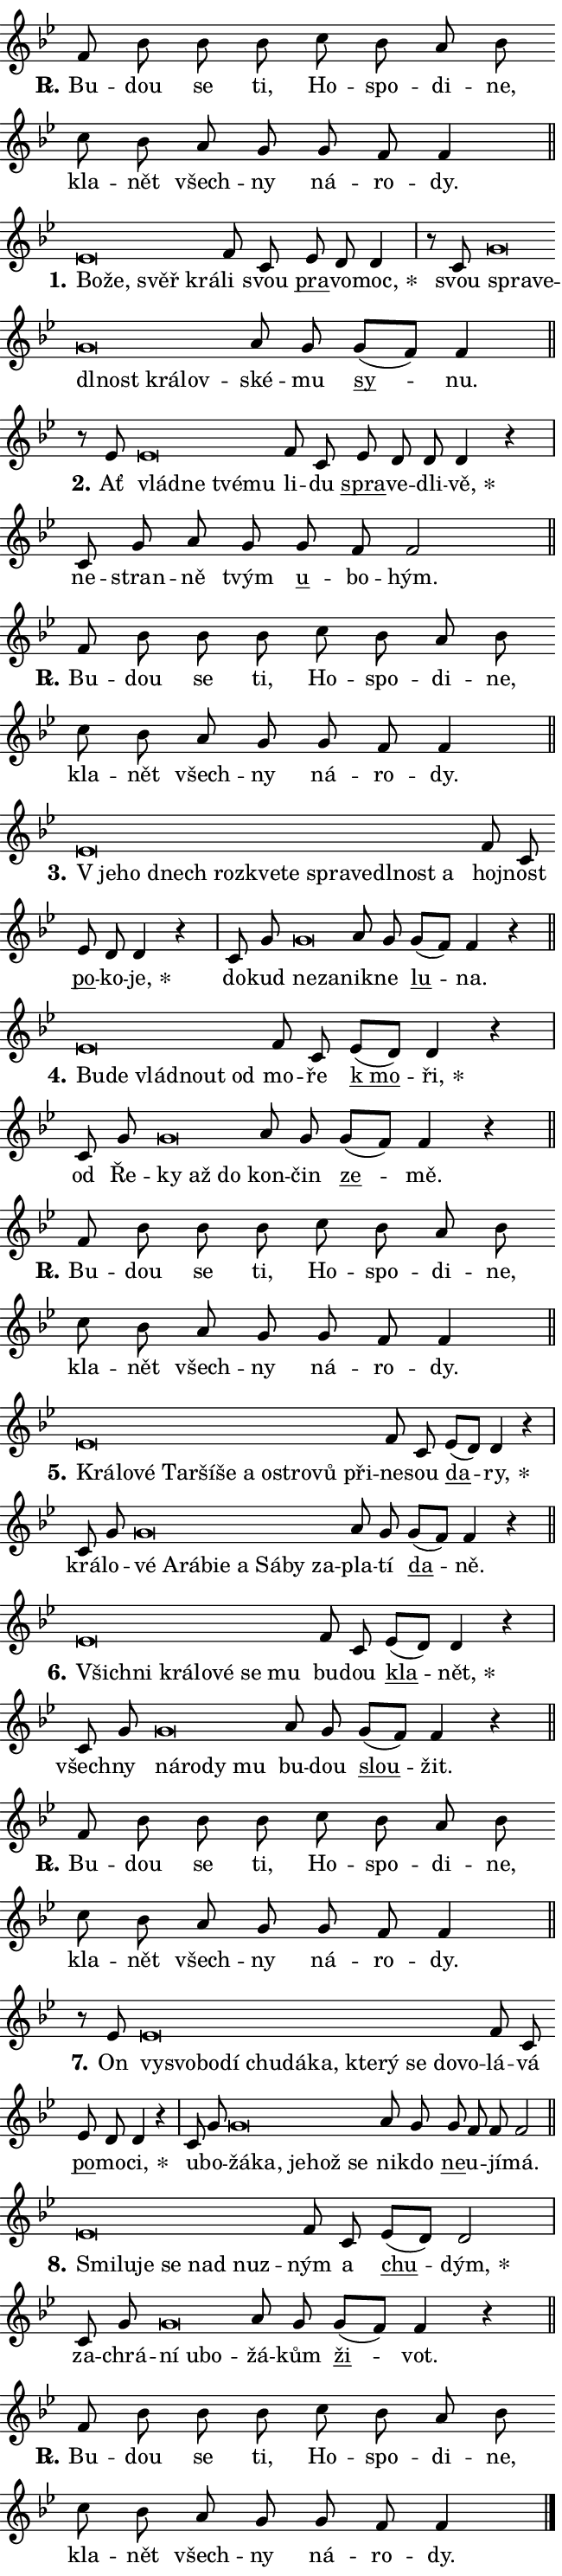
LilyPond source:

\version "2.24.0"
\header { tagline = "" }
\paper {
  indent = 0\cm
  top-margin = 0\cm
  right-margin = 0.13\cm % to fit lyric hyphens
  bottom-margin = 0\cm
  left-margin = 0\cm
  paper-width = 11\cm
  page-breaking = #ly:one-page-breaking
  system-system-spacing.basic-distance = #11
  score-system-spacing.basic-distance = #11
  ragged-last = ##f
}


%% Author: Thomas Morley
%% https://lists.gnu.org/archive/html/lilypond-user/2020-05/msg00002.html
#(define (line-position grob)
"Returns position of @var[grob} in current system:
   @code{'start}, if at first time-step
   @code{'end}, if at last time-step
   @code{'middle} otherwise
"
  (let* ((col (ly:item-get-column grob))
         (ln (ly:grob-object col 'left-neighbor))
         (rn (ly:grob-object col 'right-neighbor))
         (col-to-check-left (if (ly:grob? ln) ln col))
         (col-to-check-right (if (ly:grob? rn) rn col))
         (break-dir-left
           (and
             (ly:grob-property col-to-check-left 'non-musical #f)
             (ly:item-break-dir col-to-check-left)))
         (break-dir-right
           (and
             (ly:grob-property col-to-check-right 'non-musical #f)
             (ly:item-break-dir col-to-check-right))))
        (cond ((eqv? 1 break-dir-left) 'start)
              ((eqv? -1 break-dir-right) 'end)
              (else 'middle))))

#(define (tranparent-at-line-position vctor)
  (lambda (grob)
  "Relying on @code{line-position} select the relevant enry from @var{vctor}.
Used to determine transparency,"
    (case (line-position grob)
      ((end) (not (vector-ref vctor 0)))
      ((middle) (not (vector-ref vctor 1)))
      ((start) (not (vector-ref vctor 2))))))

noteHeadBreakVisibility =
#(define-music-function (break-visibility)(vector?)
"Makes @code{NoteHead}s transparent relying on @var{break-visibility}"
#{
  \override NoteHead.transparent =
    #(tranparent-at-line-position break-visibility)
#})

#(define delete-ledgers-for-transparent-note-heads
  (lambda (grob)
    "Reads whether a @code{NoteHead} is transparent.
If so this @code{NoteHead} is removed from @code{'note-heads} from
@var{grob}, which is supposed to be @code{LedgerLineSpanner}.
As a result ledgers are not printed for this @code{NoteHead}"
    (let* ((nhds-array (ly:grob-object grob 'note-heads))
           (nhds-list
             (if (ly:grob-array? nhds-array)
                 (ly:grob-array->list nhds-array)
                 '()))
           ;; Relies on the transparent-property being done before
           ;; Staff.LedgerLineSpanner.after-line-breaking is executed.
           ;; This is fragile ...
           (to-keep
             (remove
               (lambda (nhd)
                 (ly:grob-property nhd 'transparent #f))
               nhds-list)))
      ;; TODO find a better method to iterate over grob-arrays, similiar
      ;; to filter/remove etc for lists
      ;; For now rebuilt from scratch
      (set! (ly:grob-object grob 'note-heads)  '())
      (for-each
        (lambda (nhd)
          (ly:pointer-group-interface::add-grob grob 'note-heads nhd))
        to-keep))))

squashNotes = {
  \override NoteHead.X-extent = #'(-0.2 . 0.2)
  \override NoteHead.Y-extent = #'(-0.75 . 0)
  \override NoteHead.stencil =
    #(lambda (grob)
       (let ((pos (ly:grob-property grob 'staff-position)))
         (begin
           (if (< pos -7) (display "ERROR: Lower brevis then expected\n") (display ""))
           (if (<= pos -6) ly:text-interface::print ly:note-head::print))))
}
unSquashNotes = {
  \revert NoteHead.X-extent
  \revert NoteHead.Y-extent
  \revert NoteHead.stencil
}

hideNotes = \noteHeadBreakVisibility #begin-of-line-visible
unHideNotes = \noteHeadBreakVisibility #all-visible

% work-around for resetting accidentals
% https://lilypond.org/doc/v2.23/Documentation/notation/displaying-rhythms#unmetered-music
cadenzaMeasure = {
  \cadenzaOff
  \partial 1024 s1024
  \cadenzaOn
}

#(define-markup-command (accent layout props text) (markup?)
  "Underline accented syllable"
  (interpret-markup layout props
    #{\markup \override #'(offset . 4.3) \underline { #text }#}))

responsum = \markup \concat {
  "R" \hspace #-1.05 \path #0.1 #'((moveto 0 0.07) (lineto 0.9 0.8)) \hspace #0.05 "."
}

spaceSize = #0.6828661417322834 % exact space size for TeX Gyre Schola

\layout {
  \context {
    \Staff
    \remove "Time_signature_engraver"
    \override LedgerLineSpanner.after-line-breaking = #delete-ledgers-for-transparent-note-heads
  }
  \context {
    \Lyrics {
      \override LyricSpace.minimum-distance = \spaceSize
      \override LyricText.font-name = #"TeX Gyre Schola"
      \override LyricText.font-size = 1
      \override StanzaNumber.font-name = #"TeX Gyre Schola Bold"
      \override StanzaNumber.font-size = 1
    }
  }
  \context {
    \Score 
    \override NoteHead.text =
      #(lambda (grob) 
        (let ((pos (ly:grob-property grob 'staff-position)))
          #{\markup {
            \combine
              \halign #-0.55 \raise #(if (= pos -6) 0 0.5) \override #'(thickness . 2) \draw-line #'(3.2 . 0)
              \musicglyph "noteheads.sM1"
          }#}))
  }
}

% magnetic-lyrics.ily
%
%   written by
%     Jean Abou Samra <jean@abou-samra.fr>
%     Werner Lemberg <wl@gnu.org>
%
%   adapted by
%     Jiri Hon <jiri.hon@gmail.com>
%
% Version 2022-Apr-15

% https://www.mail-archive.com/lilypond-user@gnu.org/msg149350.html

#(define (Left_hyphen_pointer_engraver context)
   "Collect syllable-hyphen-syllable occurrences in lyrics and store
them in properties.  This engraver only looks to the left.  For
example, if the lyrics input is @code{foo -- bar}, it does the
following.

@itemize @bullet
@item
Set the @code{text} property of the @code{LyricHyphen} grob between
@q{foo} and @q{bar} to @code{foo}.

@item
Set the @code{left-hyphen} property of the @code{LyricText} grob with
text @q{foo} to the @code{LyricHyphen} grob between @q{foo} and
@q{bar}.
@end itemize

Use this auxiliary engraver in combination with the
@code{lyric-@/text::@/apply-@/magnetic-@/offset!} hook."
   (let ((hyphen #f)
         (text #f))
     (make-engraver
      (acknowledgers
       ((lyric-syllable-interface engraver grob source-engraver)
        (set! text grob)))
      (end-acknowledgers
       ((lyric-hyphen-interface engraver grob source-engraver)
        ;(when (not (grob::has-interface grob 'lyric-space-interface))
          (set! hyphen grob)));)
      ((stop-translation-timestep engraver)
       (when (and text hyphen)
         (ly:grob-set-object! text 'left-hyphen hyphen))
       (set! text #f)
       (set! hyphen #f)))))

#(define (lyric-text::apply-magnetic-offset! grob)
   "If the space between two syllables is less than the value in
property @code{LyricText@/.details@/.squash-threshold}, move the right
syllable to the left so that it gets concatenated with the left
syllable.

Use this function as a hook for
@code{LyricText@/.after-@/line-@/breaking} if the
@code{Left_@/hyphen_@/pointer_@/engraver} is active."
   (let ((hyphen (ly:grob-object grob 'left-hyphen #f)))
     (when hyphen
       (let ((left-text (ly:spanner-bound hyphen LEFT)))
         (when (grob::has-interface left-text 'lyric-syllable-interface)
           (let* ((common (ly:grob-common-refpoint grob left-text X))
                  (this-x-ext (ly:grob-extent grob common X))
                  (left-x-ext
                   (begin
                     ;; Trigger magnetism for left-text.
                     (ly:grob-property left-text 'after-line-breaking)
                     (ly:grob-extent left-text common X)))
                  ;; `delta` is the gap width between two syllables.
                  (delta (- (interval-start this-x-ext)
                            (interval-end left-x-ext)))
                  (details (ly:grob-property grob 'details))
                  (threshold (assoc-get 'squash-threshold details 0.2)))
             (when (< delta threshold)
               (let* (;; We have to manipulate the input text so that
                      ;; ligatures crossing syllable boundaries are not
                      ;; disabled.  For languages based on the Latin
                      ;; script this is essentially a beautification.
                      ;; However, for non-Western scripts it can be a
                      ;; necessity.
                      (lt (ly:grob-property left-text 'text))
                      (rt (ly:grob-property grob 'text))
                      (is-space (grob::has-interface hyphen 'lyric-space-interface))
                      (space (if is-space " " ""))
                      (extra-delta (if is-space spaceSize 0))
                      ;; Append new syllable.
                      (ltrt-space (if (and (string? lt) (string? rt))
                                (string-append lt space rt)
                                (make-concat-markup (list lt space rt))))
                      ;; Right-align `ltrt` to the right side.
                      (ltrt-space-markup (grob-interpret-markup
                               grob
                               (make-translate-markup
                                (cons (interval-length this-x-ext) 0)
                                (make-right-align-markup ltrt-space)))))
                 (begin
                   ;; Don't print `left-text`.
                   (ly:grob-set-property! left-text 'stencil #f)
                   ;; Set text and stencil (which holds all collected
                   ;; syllables so far) and shift it to the left.
                   (ly:grob-set-property! grob 'text ltrt-space)
                   (ly:grob-set-property! grob 'stencil ltrt-space-markup)
                   (ly:grob-translate-axis! grob (- (- delta extra-delta)) X))))))))))


#(define (lyric-hyphen::displace-bounds-first grob)
   ;; Make very sure this callback isn't triggered too early.
   (let ((left (ly:spanner-bound grob LEFT))
         (right (ly:spanner-bound grob RIGHT)))
     (ly:grob-property left 'after-line-breaking)
     (ly:grob-property right 'after-line-breaking)
     (ly:lyric-hyphen::print grob)))

squashThreshold = #0.4

\layout {
  \context {
    \Lyrics
    \consists #Left_hyphen_pointer_engraver
    \override LyricText.after-line-breaking =
      #lyric-text::apply-magnetic-offset!
    \override LyricHyphen.stencil = #lyric-hyphen::displace-bounds-first
    \override LyricText.details.squash-threshold = \squashThreshold
    \override LyricHyphen.minimum-distance = 0
    \override LyricHyphen.minimum-length = \squashThreshold
  }
}

squashText = \override LyricText.details.squash-threshold = 9999
unSquashText = \override LyricText.details.squash-threshold = \squashThreshold

leftText = \override LyricText.self-alignment-X = #LEFT
unLeftText = \revert LyricText.self-alignment-X

starOffset = #(lambda (grob) 
                (let ((x_offset (ly:self-alignment-interface::aligned-on-x-parent grob)))
                  (if (= x_offset 0) 0 (+ x_offset 1.2))))

star = #(define-music-function (syllable)(string?)
"Append star separator at the end of a syllable"
#{
  \once \override LyricText.X-offset = #starOffset
  \lyricmode { \markup {
    #syllable
    \override #'((font-name . "TeX Gyre Schola Bold")) \hspace #0.2 \lower #0.65 \larger "*"
  } }
#})

starAccent = #(define-music-function (syllable)(string?)
"Append star separator at the end of a syllable and make accent"
#{
  \once \override LyricText.X-offset = #starOffset
  \lyricmode { \markup {
    \accent #syllable
    \override #'((font-name . "TeX Gyre Schola Bold")) \hspace #0.2 \lower #0.65 \larger "*"
  } }
#})

breath = #(define-music-function (syllable)(string?)
"Append breathing indicator at the end of a syllable"
#{
  \lyricmode { \markup { #syllable "+" } }
#})

optionalBreath = #(define-music-function (syllable)(string?)
"Append optional breathing indicator at the end of a syllable"
#{
  \lyricmode { \markup { #syllable "(+)" } }
#})


\score {
    <<
        \new Voice = "melody" { \cadenzaOn \key bes \major \relative { f'8 bes bes bes \bar "" c bes a bes \bar "" c bes a g \bar "" g f f4 \cadenzaMeasure \bar "||" \break } }
        \new Lyrics \lyricsto "melody" { \lyricmode { \set stanza = \responsum
Bu -- dou se ti, Ho -- spo -- di -- ne, kla -- nět všech -- ny ná -- ro -- dy. } }
    >>
    \layout {}
}

\score {
    <<
        \new Voice = "melody" { \cadenzaOn \key bes \major \relative { \squashNotes es'\breve*1/16 \hideNotes \breve*1/16 \bar "" \breve*1/16 \breve*1/16 \bar "" \unHideNotes \unSquashNotes f8 c \bar "" es d d4 \cadenzaMeasure \bar "|" r8 c \squashNotes g'\breve*1/16 \hideNotes \breve*1/16 \bar "" \breve*1/16 \bar "" \breve*1/16 \bar "" \breve*1/16 \breve*1/16 \bar "" \unHideNotes \unSquashNotes a8 g \bar "" g[( f)] f4 \cadenzaMeasure \bar "||" \break } }
        \new Lyrics \lyricsto "melody" { \lyricmode { \set stanza = "1."
\leftText Bo -- \squashText že, svěř krá -- \unLeftText \unSquashText li svou \markup \accent pra -- vo -- \star moc, svou \leftText spra -- \squashText ve -- dl -- nost krá -- lov -- \unLeftText \unSquashText ské -- mu \markup \accent sy -- nu. } }
    >>
    \layout {}
}

\score {
    <<
        \new Voice = "melody" { \cadenzaOn \key bes \major \relative { r8 es'8 \squashNotes es\breve*1/16 \hideNotes \breve*1/16 \bar "" \breve*1/16 \breve*1/16 \bar "" \unHideNotes \unSquashNotes f8 c \bar "" es d d d4 r \cadenzaMeasure \bar "|" c8 g' a g \bar "" g f f2 \cadenzaMeasure \bar "||" \break } }
        \new Lyrics \lyricsto "melody" { \lyricmode { \set stanza = "2."
Ať \leftText vlád -- \squashText ne tvé -- mu \unLeftText \unSquashText li -- du \markup \accent spra -- ve -- dli -- \star vě, ne -- stran -- ně tvým \markup \accent u -- bo -- hým. } }
    >>
    \layout {}
}

\score {
    <<
        \new Voice = "melody" { \cadenzaOn \key bes \major \relative { f'8 bes bes bes \bar "" c bes a bes \bar "" c bes a g \bar "" g f f4 \cadenzaMeasure \bar "||" \break } }
        \new Lyrics \lyricsto "melody" { \lyricmode { \set stanza = \responsum
Bu -- dou se ti, Ho -- spo -- di -- ne, kla -- nět všech -- ny ná -- ro -- dy. } }
    >>
    \layout {}
}

\score {
    <<
        \new Voice = "melody" { \cadenzaOn \key bes \major \relative { \squashNotes es'\breve*1/16 \hideNotes \breve*1/16 \bar "" \breve*1/16 \bar "" \breve*1/16 \bar "" \breve*1/16 \bar "" \breve*1/16 \bar "" \breve*1/16 \bar "" \breve*1/16 \bar "" \breve*1/16 \bar "" \breve*1/16 \breve*1/16 \bar "" \unHideNotes \unSquashNotes f8 c \bar "" es d d4 r \cadenzaMeasure \bar "|" c8 g' \bar "" \squashNotes g\breve*1/16 \hideNotes \breve*1/16 \bar "" \unHideNotes \unSquashNotes a8 g \bar "" g[( f)] f4 r \cadenzaMeasure \bar "||" \break } }
        \new Lyrics \lyricsto "melody" { \lyricmode { \set stanza = "3."
\leftText "V je" -- \squashText ho dnech roz -- kve -- te spra -- ve -- dl -- nost a \unLeftText \unSquashText hoj -- nost \markup \accent po -- ko -- \star je, do -- kud \leftText ne -- \squashText za -- \unLeftText \unSquashText nik -- ne \markup \accent lu -- na. } }
    >>
    \layout {}
}

\score {
    <<
        \new Voice = "melody" { \cadenzaOn \key bes \major \relative { \squashNotes es'\breve*1/16 \hideNotes \breve*1/16 \bar "" \breve*1/16 \bar "" \breve*1/16 \breve*1/16 \bar "" \unHideNotes \unSquashNotes f8 c \bar "" es[( d)] d4 r \cadenzaMeasure \bar "|" c8 g' \bar "" \squashNotes g\breve*1/16 \hideNotes \breve*1/16 \breve*1/16 \bar "" \unHideNotes \unSquashNotes a8 g \bar "" g[( f)] f4 r \cadenzaMeasure \bar "||" \break } }
        \new Lyrics \lyricsto "melody" { \lyricmode { \set stanza = "4."
\leftText Bu -- \squashText de vlád -- nout od \unLeftText \unSquashText mo -- ře \markup \accent "k mo" -- \star ři, od Ře -- \leftText ky \squashText až do \unLeftText \unSquashText kon -- čin \markup \accent ze -- mě. } }
    >>
    \layout {}
}

\score {
    <<
        \new Voice = "melody" { \cadenzaOn \key bes \major \relative { f'8 bes bes bes \bar "" c bes a bes \bar "" c bes a g \bar "" g f f4 \cadenzaMeasure \bar "||" \break } }
        \new Lyrics \lyricsto "melody" { \lyricmode { \set stanza = \responsum
Bu -- dou se ti, Ho -- spo -- di -- ne, kla -- nět všech -- ny ná -- ro -- dy. } }
    >>
    \layout {}
}

\score {
    <<
        \new Voice = "melody" { \cadenzaOn \key bes \major \relative { \squashNotes es'\breve*1/16 \hideNotes \breve*1/16 \bar "" \breve*1/16 \bar "" \breve*1/16 \bar "" \breve*1/16 \bar "" \breve*1/16 \bar "" \breve*1/16 \bar "" \breve*1/16 \bar "" \breve*1/16 \bar "" \breve*1/16 \breve*1/16 \bar "" \unHideNotes \unSquashNotes f8 c \bar "" es[( d)] d4 r \cadenzaMeasure \bar "|" c8 g' \bar "" \squashNotes g\breve*1/16 \hideNotes \breve*1/16 \bar "" \breve*1/16 \bar "" \breve*1/16 \bar "" \breve*1/16 \bar "" \breve*1/16 \bar "" \breve*1/16 \bar "" \breve*1/16 \breve*1/16 \bar "" \unHideNotes \unSquashNotes a8 g \bar "" g[( f)] f4 r \cadenzaMeasure \bar "||" \break } }
        \new Lyrics \lyricsto "melody" { \lyricmode { \set stanza = "5."
\leftText Krá -- \squashText lo -- vé Tar -- ší -- še a o -- stro -- vů při -- \unLeftText \unSquashText ne -- sou \markup \accent da -- \star ry, krá -- lo -- \leftText vé \squashText A -- rá -- bi -- e a Sá -- by za -- \unLeftText \unSquashText pla -- tí \markup \accent da -- ně. } }
    >>
    \layout {}
}

\score {
    <<
        \new Voice = "melody" { \cadenzaOn \key bes \major \relative { \squashNotes es'\breve*1/16 \hideNotes \breve*1/16 \bar "" \breve*1/16 \bar "" \breve*1/16 \bar "" \breve*1/16 \bar "" \breve*1/16 \breve*1/16 \bar "" \unHideNotes \unSquashNotes f8 c \bar "" es[( d)] d4 r \cadenzaMeasure \bar "|" c8 g' \bar "" \squashNotes g\breve*1/16 \hideNotes \breve*1/16 \bar "" \breve*1/16 \breve*1/16 \bar "" \unHideNotes \unSquashNotes a8 g \bar "" g[( f)] f4 r \cadenzaMeasure \bar "||" \break } }
        \new Lyrics \lyricsto "melody" { \lyricmode { \set stanza = "6."
\leftText Všich -- \squashText ni krá -- lo -- vé se mu \unLeftText \unSquashText bu -- dou \markup \accent kla -- \star nět, všech -- ny \leftText ná -- \squashText ro -- dy mu \unLeftText \unSquashText bu -- dou \markup \accent slou -- žit. } }
    >>
    \layout {}
}

\score {
    <<
        \new Voice = "melody" { \cadenzaOn \key bes \major \relative { f'8 bes bes bes \bar "" c bes a bes \bar "" c bes a g \bar "" g f f4 \cadenzaMeasure \bar "||" \break } }
        \new Lyrics \lyricsto "melody" { \lyricmode { \set stanza = \responsum
Bu -- dou se ti, Ho -- spo -- di -- ne, kla -- nět všech -- ny ná -- ro -- dy. } }
    >>
    \layout {}
}

\score {
    <<
        \new Voice = "melody" { \cadenzaOn \key bes \major \relative { r8 es' \squashNotes es\breve*1/16 \hideNotes \breve*1/16 \bar "" \breve*1/16 \bar "" \breve*1/16 \bar "" \breve*1/16 \bar "" \breve*1/16 \bar "" \breve*1/16 \bar "" \breve*1/16 \bar "" \breve*1/16 \bar "" \breve*1/16 \bar "" \breve*1/16 \breve*1/16 \bar "" \unHideNotes \unSquashNotes f8 c \bar "" es d d4 r \cadenzaMeasure \bar "|" c8 g' \bar "" \squashNotes g\breve*1/16 \hideNotes \breve*1/16 \bar "" \breve*1/16 \bar "" \breve*1/16 \breve*1/16 \bar "" \unHideNotes \unSquashNotes a8 g \bar "" g f f f2 \cadenzaMeasure \bar "||" \break } }
        \new Lyrics \lyricsto "melody" { \lyricmode { \set stanza = "7."
On \leftText vy -- \squashText svo -- bo -- dí chu -- dá -- ka, kte -- rý se do -- vo -- \unLeftText \unSquashText lá -- vá \markup \accent po -- mo -- \star ci, u -- bo -- \leftText žá -- \squashText ka, je -- hož se \unLeftText \unSquashText ni -- kdo \markup \accent ne -- u -- jí -- má. } }
    >>
    \layout {}
}

\score {
    <<
        \new Voice = "melody" { \cadenzaOn \key bes \major \relative { \squashNotes es'\breve*1/16 \hideNotes \breve*1/16 \bar "" \breve*1/16 \bar "" \breve*1/16 \bar "" \breve*1/16 \breve*1/16 \bar "" \unHideNotes \unSquashNotes f8 c \bar "" es[( d)] d2 \cadenzaMeasure \bar "|" c8 g' \bar "" \squashNotes g\breve*1/16 \hideNotes \breve*1/16 \breve*1/16 \bar "" \unHideNotes \unSquashNotes a8 g \bar "" g[( f)] f4 r \cadenzaMeasure \bar "||" \break } }
        \new Lyrics \lyricsto "melody" { \lyricmode { \set stanza = "8."
\leftText Smi -- \squashText lu -- je se nad nuz -- \unLeftText \unSquashText ným a \markup \accent chu -- \star dým, za -- chrá -- \leftText ní \squashText u -- bo -- \unLeftText \unSquashText žá -- kům \markup \accent ži -- vot. } }
    >>
    \layout {}
}

\score {
    <<
        \new Voice = "melody" { \cadenzaOn \key bes \major \relative { f'8 bes bes bes \bar "" c bes a bes \bar "" c bes a g \bar "" g f f4 \cadenzaMeasure \bar "||" \break } \bar "|." }
        \new Lyrics \lyricsto "melody" { \lyricmode { \set stanza = \responsum
Bu -- dou se ti, Ho -- spo -- di -- ne, kla -- nět všech -- ny ná -- ro -- dy. } }
    >>
    \layout {}
}
